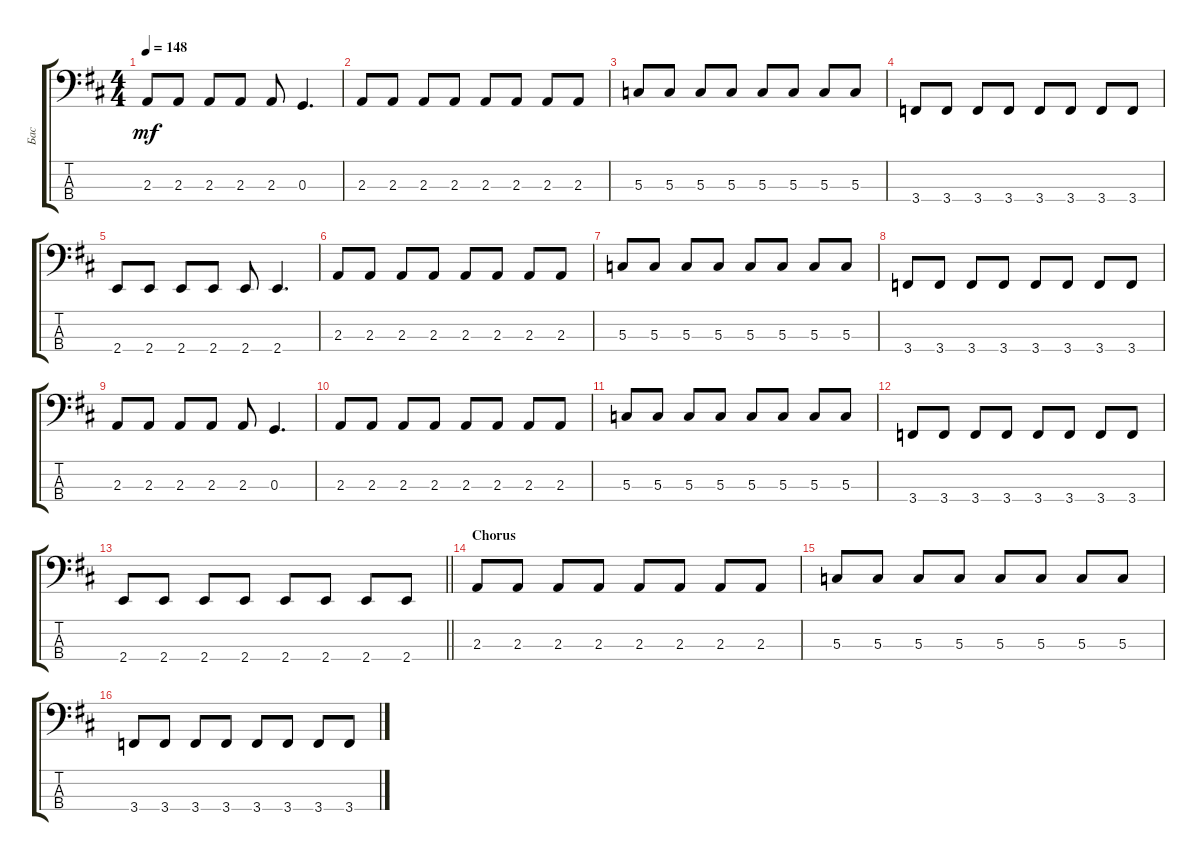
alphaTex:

\track ("Бас" "Бас") {instrument electricbassfinger}
\staff {score tabs}
\tuning (F2 C2 G1 D1) {hide}
\ts (4 4)
\tempo 148
\clef f4
\ks bminor
2.3.8{dy mf} 2.3.8 2.3.8 2.3.8 2.3.8 0.3.4{d} |
2.3.8 2.3.8 2.3.8 2.3.8 2.3.8 2.3.8 2.3.8 2.3.8 |
5.3.8 5.3.8 5.3.8 5.3.8 5.3.8 5.3.8 5.3.8 5.3.8 |
3.4.8 3.4.8 3.4.8 3.4.8 3.4.8 3.4.8 3.4.8 3.4.8 |
2.4.8 2.4.8 2.4.8 2.4.8 2.4.8 2.4.4{d} |
2.3.8 2.3.8 2.3.8 2.3.8 2.3.8 2.3.8 2.3.8 2.3.8 |
5.3.8 5.3.8 5.3.8 5.3.8 5.3.8 5.3.8 5.3.8 5.3.8 |
3.4.8 3.4.8 3.4.8 3.4.8 3.4.8 3.4.8 3.4.8 3.4.8 |
2.3.8 2.3.8 2.3.8 2.3.8 2.3.8 0.3.4{d} |
2.3.8 2.3.8 2.3.8 2.3.8 2.3.8 2.3.8 2.3.8 2.3.8 |
5.3.8 5.3.8 5.3.8 5.3.8 5.3.8 5.3.8 5.3.8 5.3.8 |
3.4.8 3.4.8 3.4.8 3.4.8 3.4.8 3.4.8 3.4.8 3.4.8 |
\barLineRight lightlight
2.4.8 2.4.8 2.4.8 2.4.8 2.4.8 2.4.8 2.4.8 2.4.8 |
\section ("" "Chorus")
2.3.8 2.3.8 2.3.8 2.3.8 2.3.8 2.3.8 2.3.8 2.3.8 |
5.3.8 5.3.8 5.3.8 5.3.8 5.3.8 5.3.8 5.3.8 5.3.8 |
3.4.8 3.4.8 3.4.8 3.4.8 3.4.8 3.4.8 3.4.8 3.4.8
